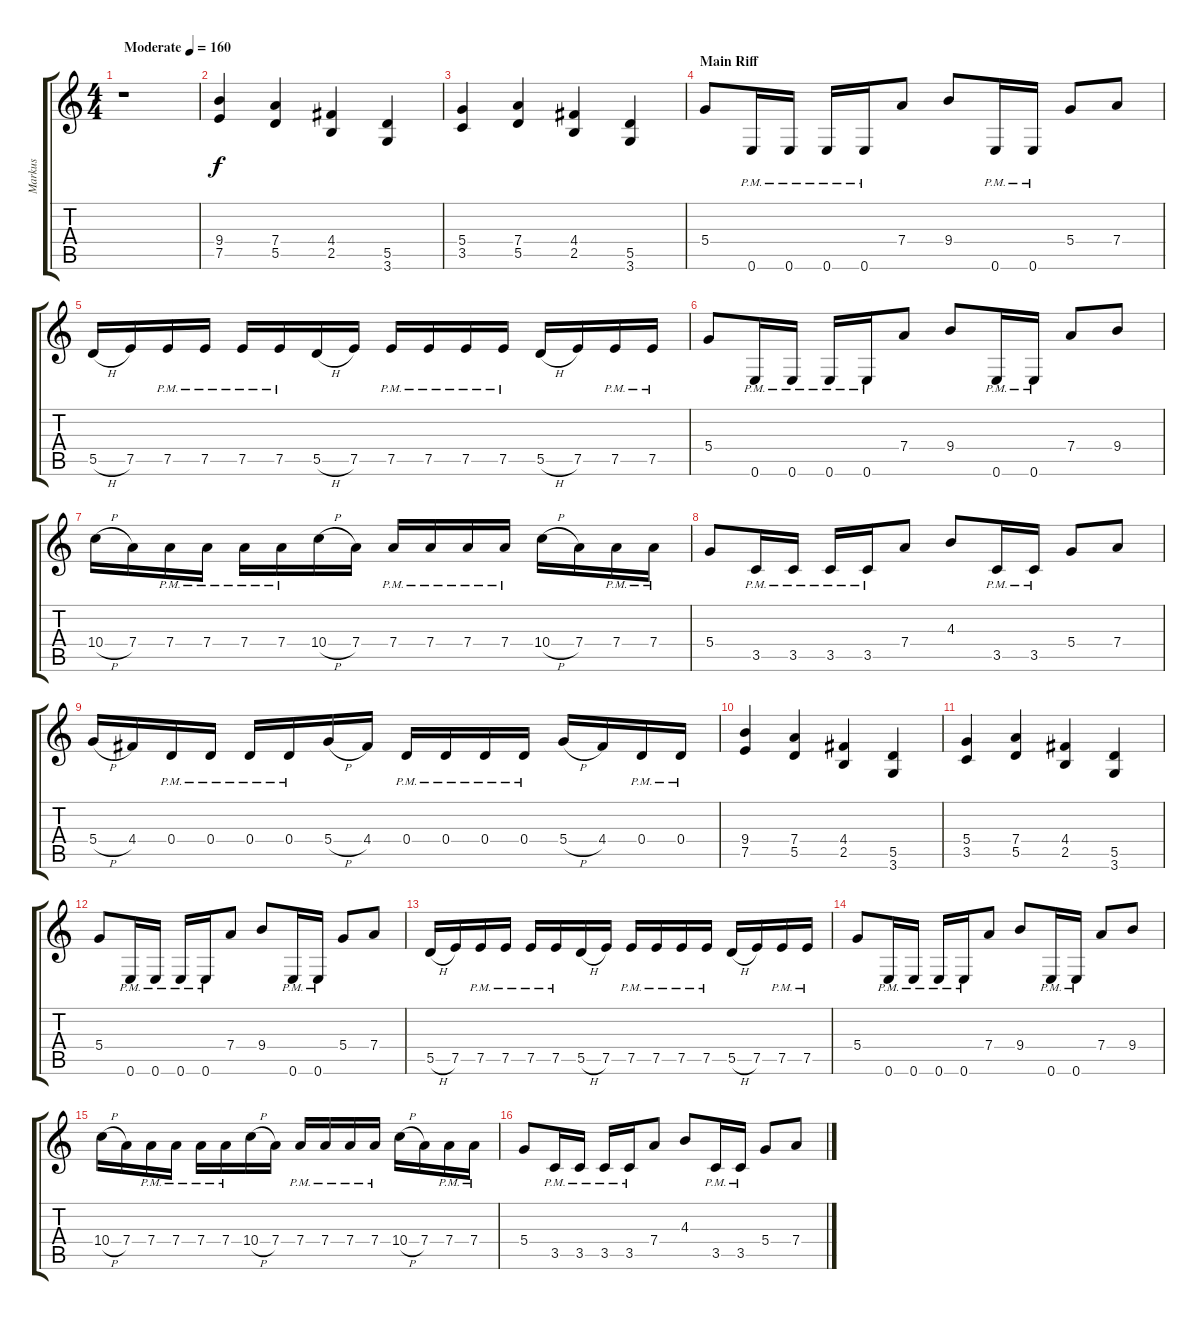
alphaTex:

\track ("Markus" "Markus") {instrument distortionguitar}
\staff {score tabs}
\tuning (E4 B3 G3 D3 A2 E2) {hide}
\ts (4 4)
\tempo (160 "Moderate")
\clef g2
\ks c
r.1{dy f instrument distortionguitar} |
(9.4 7.5).4 (7.4 5.5).4 (4.4 2.5).4 (5.5 3.6).4 |
(5.4 3.5).4 (7.4 5.5).4 (4.4 2.5).4 (5.5 3.6).4 |
\section ("" "Main Riff")
5.4.8 0.6{pm}.16 0.6{pm}.16 0.6{pm}.16 0.6{pm}.16 7.4.8 9.4.8 0.6{pm}.16 0.6{pm}.16 5.4.8 7.4.8 |
5.5{h}.16 7.5.16 7.5{pm}.16 7.5{pm}.16 7.5{pm}.16 7.5{pm}.16 5.5{h}.16 7.5.16 7.5{pm}.16 7.5{pm}.16 7.5{pm}.16 7.5{pm}.16 5.5{h}.16 7.5.16 7.5{pm}.16 7.5{pm}.16 |
5.4.8 0.6{pm}.16 0.6{pm}.16 0.6{pm}.16 0.6{pm}.16 7.4.8 9.4.8 0.6{pm}.16 0.6{pm}.16 7.4.8 9.4.8 |
10.4{h}.16 7.4.16 7.4{pm}.16 7.4{pm}.16 7.4{pm}.16 7.4{pm}.16 10.4{h}.16 7.4.16 7.4{pm}.16 7.4{pm}.16 7.4{pm}.16 7.4{pm}.16 10.4{h}.16 7.4.16 7.4{pm}.16 7.4{pm}.16 |
5.4.8 3.5{pm}.16 3.5{pm}.16 3.5{pm}.16 3.5{pm}.16 7.4.8 4.3.8 3.5{pm}.16 3.5{pm}.16 5.4.8 7.4.8 |
5.4{h}.16 4.4.16 0.4{pm}.16 0.4{pm}.16 0.4{pm}.16 0.4{pm}.16 5.4{h}.16 4.4.16 0.4{pm}.16 0.4{pm}.16 0.4{pm}.16 0.4{pm}.16 5.4{h}.16 4.4.16 0.4{pm}.16 0.4{pm}.16 |
(9.4 7.5).4 (7.4 5.5).4 (4.4 2.5).4 (5.5 3.6).4 |
(5.4 3.5).4 (7.4 5.5).4 (4.4 2.5).4 (5.5 3.6).4 |
5.4.8 0.6{pm}.16 0.6{pm}.16 0.6{pm}.16 0.6{pm}.16 7.4.8 9.4.8 0.6{pm}.16 0.6{pm}.16 5.4.8 7.4.8 |
5.5{h}.16 7.5.16 7.5{pm}.16 7.5{pm}.16 7.5{pm}.16 7.5{pm}.16 5.5{h}.16 7.5.16 7.5{pm}.16 7.5{pm}.16 7.5{pm}.16 7.5{pm}.16 5.5{h}.16 7.5.16 7.5{pm}.16 7.5{pm}.16 |
5.4.8 0.6{pm}.16 0.6{pm}.16 0.6{pm}.16 0.6{pm}.16 7.4.8 9.4.8 0.6{pm}.16 0.6{pm}.16 7.4.8 9.4.8 |
10.4{h}.16 7.4.16 7.4{pm}.16 7.4{pm}.16 7.4{pm}.16 7.4{pm}.16 10.4{h}.16 7.4.16 7.4{pm}.16 7.4{pm}.16 7.4{pm}.16 7.4{pm}.16 10.4{h}.16 7.4.16 7.4{pm}.16 7.4{pm}.16 |
5.4.8 3.5{pm}.16 3.5{pm}.16 3.5{pm}.16 3.5{pm}.16 7.4.8 4.3.8 3.5{pm}.16 3.5{pm}.16 5.4.8 7.4.8
